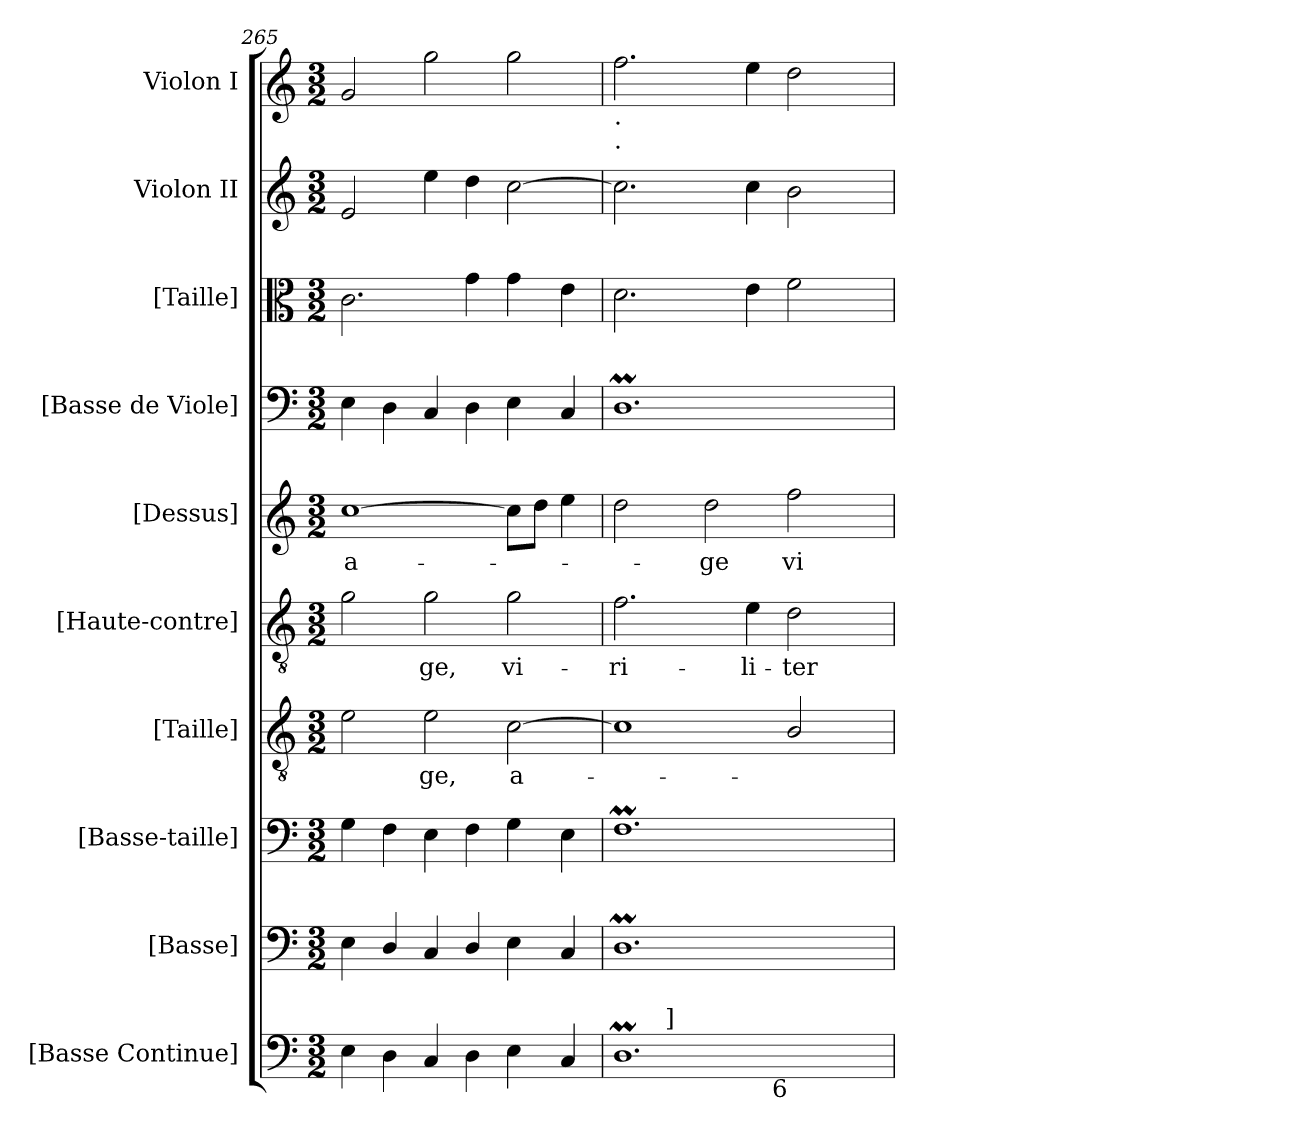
**kern	**kern	**kern	**kern	**text	**kern	**text	**kern	**text	**kern	**kern	**kern	**kern
*part10	*part9	*part8	*part7	*part7	*part6	*part6	*part5	*part5	*part4	*part3	*part2	*part1
*staff10	*staff9	*staff8	*staff7	*staff7	*staff6	*staff6	*staff5	*staff5	*staff4	*staff3	*staff2	*staff1
*I"[Basse Continue]	*I"[Basse]	*I"[Basse-taille]	*I"[Taille]	*	*I"[Haute-contre]	*	*I"[Dessus]	*	*I"[Basse de Viole]	*I"[Taille]	*I"Violon II	*I"Violon I
*I'B.c.	*I'B.	*I'B.t.	*I'T.	*	*I'H.C.	*	*I'D.	*	*	*	*I'Vln. II	*I'Vln. I
*clefF4	*clefF4	*clefF4	*clefGv2	*	*clefGv2	*	*clefG2	*	*clefF4	*clefC3	*clefG2	*clefG2
*	*	*	*ITrd7c12	*	*ITrd7c12	*	*	*	*	*	*	*
*k[]	*k[]	*k[]	*k[]	*	*k[]	*	*k[]	*	*k[]	*k[]	*k[]	*k[]
*M3/2	*M3/2	*M3/2	*M3/2	*	*M3/2	*	*M3/2	*	*M3/2	*M3/2	*M3/2	*M3/2
=265	=265	=265	=265	=265	=265	=265	=265	=265	=265	=265	=265	=265
!	!	!	!	!	!	!	!	!LO:LY:b:color=#000000	!	!	!	!
4Ei\	4Ei\	4Gi\	2Ei\	.	2Gi\	.	[1cci	a-	4Ei\	2.ci\	2ei/	2gi/
4Di\	4Di/	4Fi\	.	.	.	.	.	.	4Di\	.	.	.
!	!	!	!	!LO:LY:b:color=#000000	!	!	!	!	!	!	!	!
!	!	!	!	!	!	!LO:LY:b:color=#000000	!	!	!	!	!	!
4Ci/	4Ci/	4Ei\	2Ei\	-ge,	2Gi\	-ge,	.	.	4Ci/	.	4eei\	2ggi\
4Di\	4Di/	4Fi\	.	.	.	.	.	.	4Di\	4gi\	4ddi\	.
!	!	!	!	!LO:LY:b:color=#000000	!	!	!	!	!	!	!	!
!	!	!	!	!	!	!LO:LY:b:color=#000000	!	!	!	!	!	!
4Ei\	4Ei\	4Gi\	[2Ci\	a-	2Gi\	vi-	8cci\L]	.	4Ei\	4gi\	[2cci\	2ggi\
.	.	.	.	.	.	.	8ddi\J	.	.	.	.	.
4Ci/	4Ci/	4Ei\	.	.	.	.	4eei\	.	4Ci/	4ei\	.	.
!!LO:PB:g=z
=266	=266	=266	=266	=266	=266	=266	=266	=266	=266	=266	=266	=266
!	!	!	!	!	!	!	!	!	!	!	!	!LO:TX:b:t=.
!	!	!	!	!	!	!	!	!	!	!	!	!LO:TX:b:t=.
!LO:TX:a:t=[.	!	!	!	!	!	!	!	!	!	!	!	!
!LO:TX:b:rj:t=7	!	!	!	!	!	!	!	!	!	!	!	!
!	!	!	!	!	!	!LO:LY:b:color=#000000	!	!	!	!	!	!
*^	*	*	*	*	*	*	*	*	*	*	*	*
*	*^	*	*	*	*	*	*	*	*	*	*	*	*
1.DMi	4ryy	1ryy	1.DMi	1.FMi	1Ci]	.	2.Fi\	-ri-	2ddi\	.	1.DMi	2.di\	2.cci\]	2.ffi\
.	64ryy	.	.	.	.	.	.	.	.	.	.	.	.	.
.	512ryy	.	.	.	.	.	.	.	.	.	.	.	.	.
!	!LO:TX:a:t=]	!	!	!	!	!	!	!	!	!	!	!	!	!
.	1ryy	.	.	.	.	.	.	.	.	.	.	.	.	.
!	!	!	!	!	!	!	!	!	!	!LO:LY:b:color=#000000	!	!	!	!
.	.	.	.	.	.	.	.	.	2ddi\	-ge	.	.	.	.
!	!	!	!	!	!	!	!	!LO:LY:b:color=#000000	!	!	!	!	!	!
.	.	.	.	.	.	.	4Ei\	-li-	.	.	.	4ei\	4cci\	4eei\
!	!	!	!	!	!	!	!	!LO:LY:b:color=#000000	!	!	!	!	!	!
!	!	!LO:TX:b:rj:t=6	!	!	!	!	!	!	!	!	!	!	!	!
!	!	!	!	!	!	!	!	!	!	!LO:LY:b:color=#000000	!	!	!	!
.	.	2ryy	.	.	2BBi/	.	2Di\	-ter	2ffi\	vi-	.	2fi\	2bi\	2ddi\
.	8ryy	.	.	.	.	.	.	.	.	.	.	.	.	.
.	16ryy	.	.	.	.	.	.	.	.	.	.	.	.	.
.	32ryy	.	.	.	.	.	.	.	.	.	.	.	.	.
.	128..ryy	.	.	.	.	.	.	.	.	.	.	.	.	.
*v	*v	*v	*	*	*	*	*	*	*	*	*	*	*	*
=	=	=	=	=	=	=	=	=	=	=	=	=
*-	*-	*-	*-	*-	*-	*-	*-	*-	*-	*-	*-	*-
